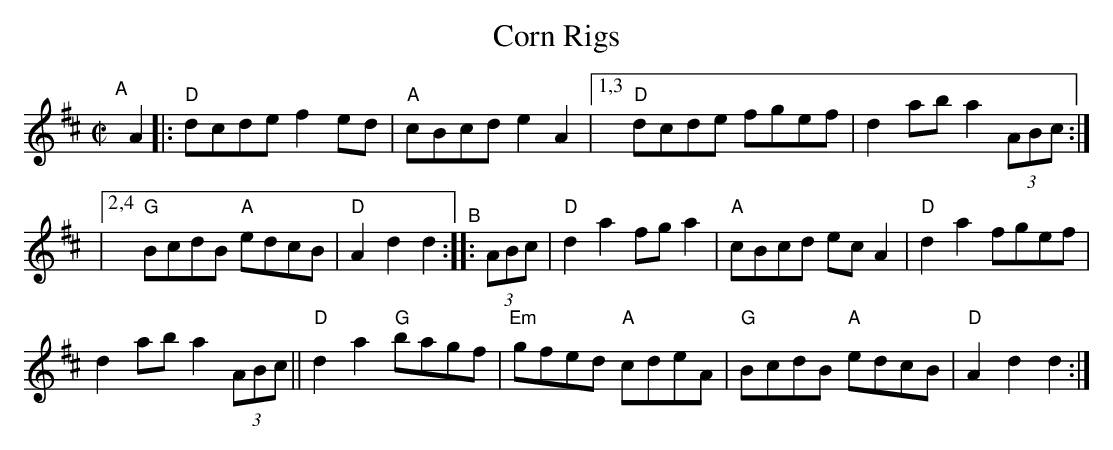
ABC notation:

X:1
T: Corn Rigs
M: C|
L: 1/8
K: D
"^A"[|]\
A2 |: "D"dcde f2ed | "A"cBcd e2A2 |[1,3 "D"dcde fgef | d2ab a2 (3ABc :|
|[2,4 "G"BcdB "A"edcB | "D"A2d2 d2 "^B":: (3ABc | "D"d2a2 fga2 | "A"cBcd ecA2 | "D"d2a2 fgef |
d2ab a2 (3ABc || "D"d2a2 "G"bagf | "Em"gfed "A"cdeA | "G"BcdB "A"edcB | "D"A2d2 d2 :|
